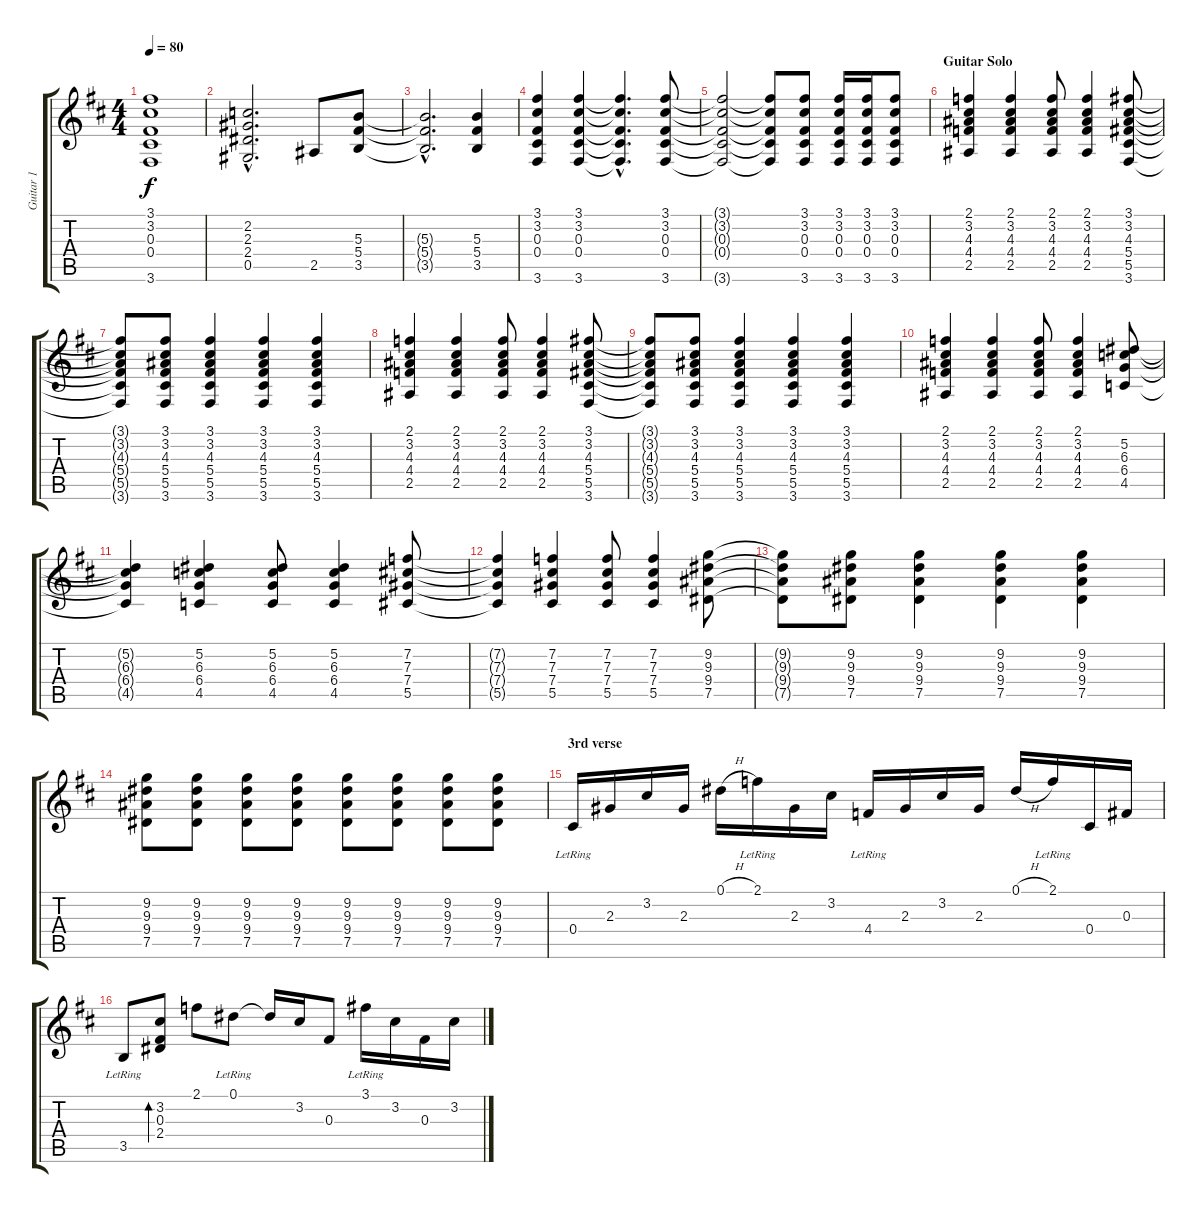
\track ("Guitar 1" "Guitar 1") {instrument electricguitarjazz}
\staff {score tabs}
\tuning (Eb4 Bb3 Gb3 Db3 Ab2 Eb2) {hide}
\ts (4 4)
\tempo 80
\clef g2
\ks d
(3.1{t} 3.2{t} 0.3{t} 0.4{t} 3.6{t}).1{dy f} |
(2.2{hac} 2.3{hac} 2.4{hac} 0.5{hac}).2{d} 2.5.8 (5.3 5.4 3.5).8 |
(5.3{hac t} 5.4{hac t} 3.5{hac t}).2{d} (5.3 5.4 3.5).4 |
(3.1 3.2 0.3 0.4 3.6).4 (3.1 3.2 0.3 0.4 3.6).4 (3.1{hac t} 3.2{hac t} 0.3{hac t} 0.4{hac t} 3.6{hac t}).4{d} (3.1 3.2 0.3 0.4 3.6).8 |
(3.1{t} 3.2{t} 0.3{t} 0.4{t} 3.6{t}).2 (3.1{t} 3.2{t} 0.3{t} 0.4{t} 3.6{t}).8 (3.1 3.2 0.3 0.4 3.6).8 (3.1 3.2 0.3 0.4 3.6).16 (3.1 3.2 0.3 0.4 3.6).16 (3.1 3.2 0.3 0.4 3.6).8 |
\section ("" "Guitar Solo")
(2.1 3.2 4.3 4.4 2.5).4 (2.1 3.2 4.3 4.4 2.5).4 (2.1 3.2 4.3 4.4 2.5).8 (2.1 3.2 4.3 4.4 2.5).4 (3.1 3.2 4.3 5.4 5.5 3.6).8 |
(3.1{t} 3.2{t} 4.3{t} 5.4{t} 5.5{t} 3.6{t}).8 (3.1 3.2 4.3 5.4 5.5 3.6).8 (3.1 3.2 4.3 5.4 5.5 3.6).4 (3.1 3.2 4.3 5.4 5.5 3.6).4 (3.1 3.2 4.3 5.4 5.5 3.6).4 |
(2.1 3.2 4.3 4.4 2.5).4 (2.1 3.2 4.3 4.4 2.5).4 (2.1 3.2 4.3 4.4 2.5).8 (2.1 3.2 4.3 4.4 2.5).4 (3.1 3.2 4.3 5.4 5.5 3.6).8 |
(3.1{t} 3.2{t} 4.3{t} 5.4{t} 5.5{t} 3.6{t}).8 (3.1 3.2 4.3 5.4 5.5 3.6).8 (3.1 3.2 4.3 5.4 5.5 3.6).4 (3.1 3.2 4.3 5.4 5.5 3.6).4 (3.1 3.2 4.3 5.4 5.5 3.6).4 |
(2.1 3.2 4.3 4.4 2.5).4 (2.1 3.2 4.3 4.4 2.5).4 (2.1 3.2 4.3 4.4 2.5).8 (2.1 3.2 4.3 4.4 2.5).4 (5.2 6.3 6.4 4.5).8 |
(5.2{t} 6.3{t} 6.4{t} 4.5{t}).4 (5.2 6.3 6.4 4.5).4 (5.2 6.3 6.4 4.5).8 (5.2 6.3 6.4 4.5).4 (7.2 7.3 7.4 5.5).8 |
(7.2{t} 7.3{t} 7.4{t} 5.5{t}).4 (7.2 7.3 7.4 5.5).4 (7.2 7.3 7.4 5.5).8 (7.2 7.3 7.4 5.5).4 (9.2 9.3 9.4 7.5).8 |
(9.2{t} 9.3{t} 9.4{t} 7.5{t}).8 (9.2 9.3 9.4 7.5).8 (9.2 9.3 9.4 7.5).4 (9.2 9.3 9.4 7.5).4 (9.2 9.3 9.4 7.5).4 |
(9.2 9.3 9.4 7.5).8 (9.2 9.3 9.4 7.5).8 (9.2 9.3 9.4 7.5).8 (9.2 9.3 9.4 7.5).8 (9.2 9.3 9.4 7.5).8 (9.2 9.3 9.4 7.5).8 (9.2 9.3 9.4 7.5).8 (9.2 9.3 9.4 7.5).8 |
\section ("" "3rd verse")
0.4{lr}.16{instrument electricguitarjazz} 2.3.16 3.2.16 2.3.16 0.1{h}.16 2.1{lr}.16 2.3.16 3.2.16 4.4{lr}.16 2.3.16 3.2.16 2.3.16 0.1{h}.16 2.1{lr}.16 0.4.16 0.3.16 |
3.5{lr}.8 (3.2 0.3 2.4).8{bd 120} 2.1.8 0.1{lr}.8 0.1{t}.16 3.2.16 0.3.8 3.1{lr}.16 3.2.16 0.3.16 3.2.16
